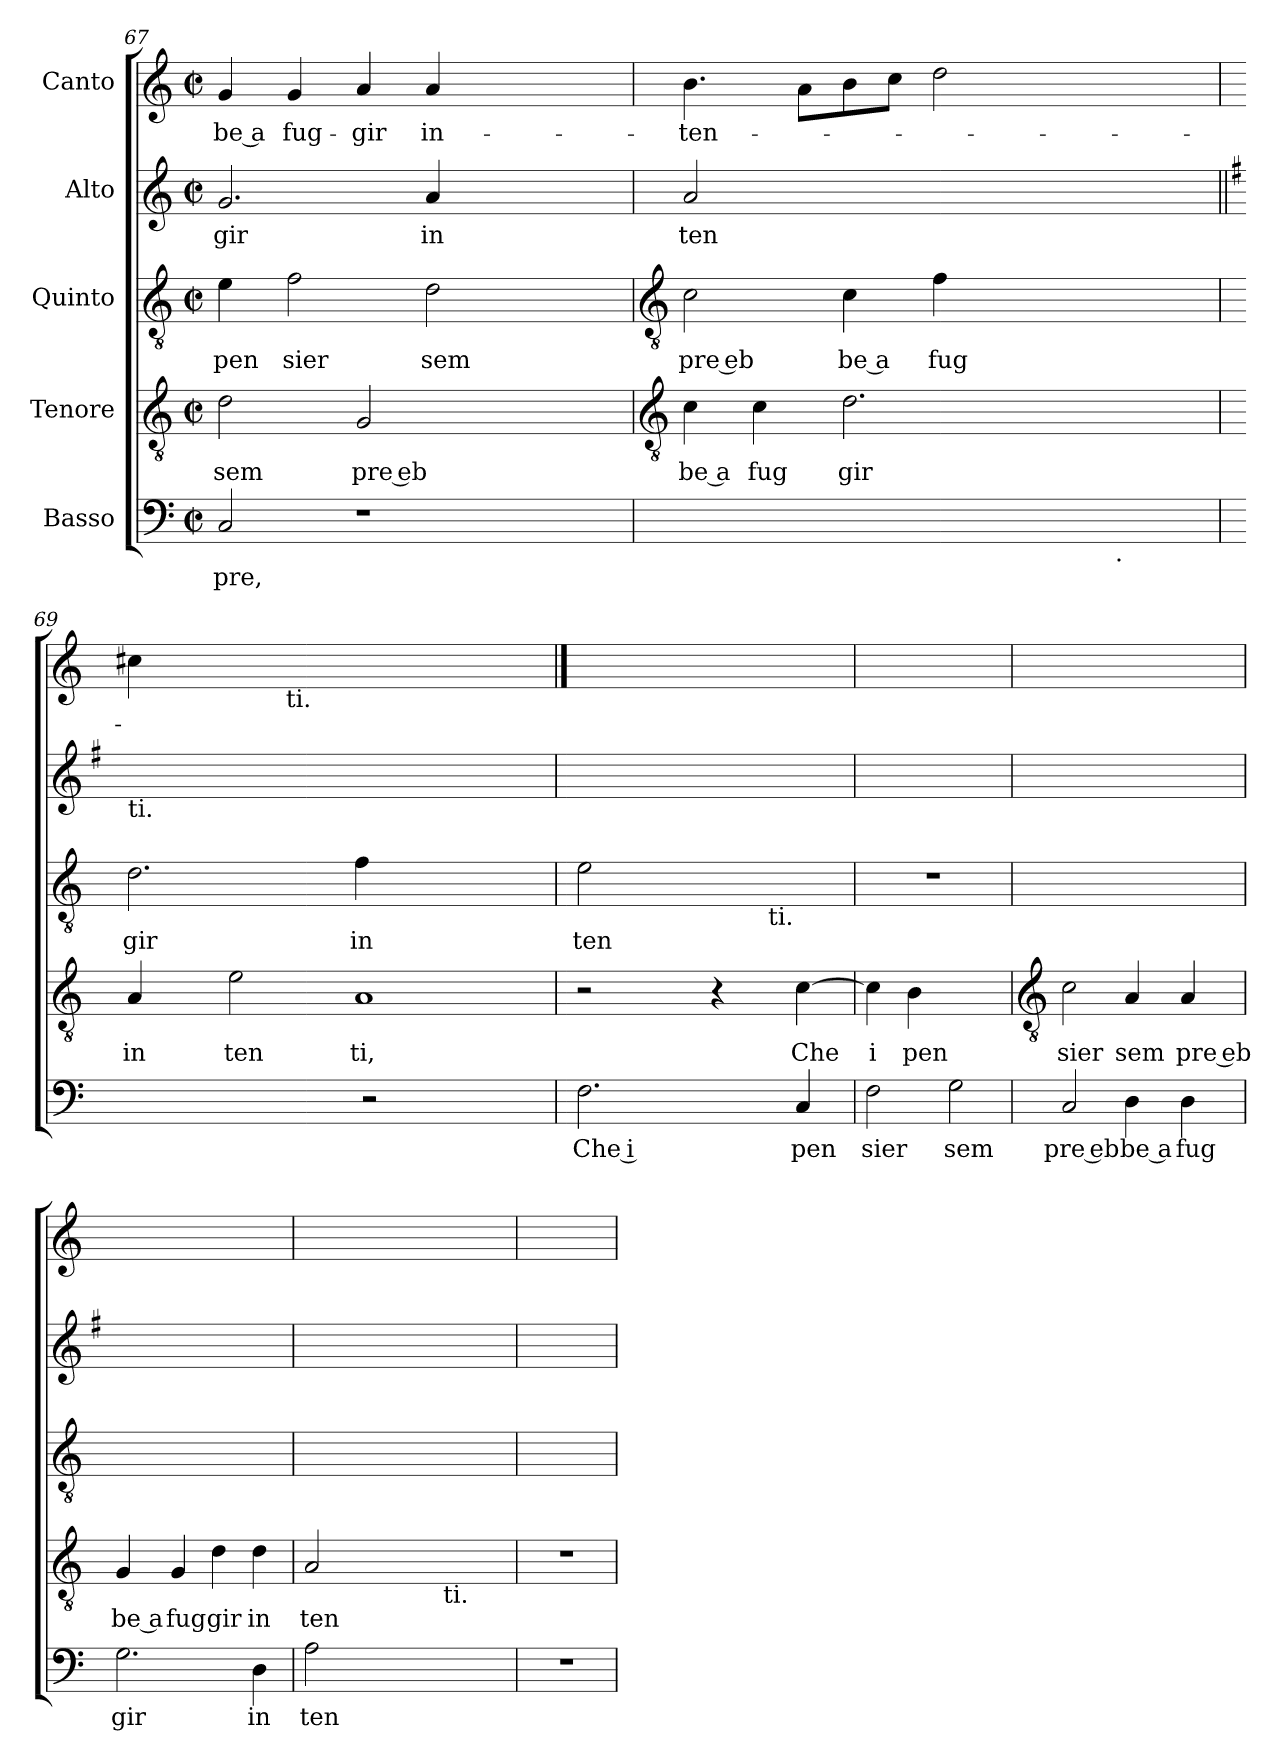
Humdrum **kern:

**kern	**text	**kern	**text	**kern	**text	**kern	**text	**kern	**text
*part5	*part5	*part4	*part4	*part3	*part3	*part2	*part2	*part1	*part1
*staff5	*staff5	*staff4	*staff4	*staff3	*staff3	*staff2	*staff2	*staff1	*staff1
*I"Basso	*	*I"Tenore	*	*I"Quinto	*	*I"Alto	*	*I"Canto	*
!!LO:LB:g=z
*clefF4	*	*clefGv2	*	*clefGv2	*	*clefG2	*	*clefG2	*
*k[]	*	*k[]	*	*k[]	*	*k[]	*	*k[]	*
*C:	*	*C:	*	*C:	*	*C:	*	*C:	*
*M2/2	*	*M2/2	*	*M2/2	*	*M2/2	*	*M2/2	*
*met(c|)	*	*met(c|)	*	*met(c|)	*	*met(c|)	*	*met(c|)	*
=67	=67	=67	=67	=67	=67	=67	=67	=67	=67
!	!LO:LY:b	!	!LO:LY:b	!	!LO:LY:b	!	!LO:LY:b	!	!LO:LY:b
2C/	pre,	2d\	sem	4e\	pen	2.g/	gir	4g/	-be a
!	!	!	!	!	!LO:LY:b	!	!	!	!LO:LY:b
.	.	.	.	2f\	sier	.	.	4g/	fug-
!	!	!	!LO:LY:b	!	!	!	!	!	!LO:LY:b
1r	.	2G/	pre eb	.	.	.	.	4a/	-gir
!	!	!	!	!	!LO:LY:b	!	!LO:LY:b	!	!LO:LY:b
.	.	.	.	2d\	sem	4a/	in	4a/	in-
.	.	2ryy	.	.	.	2ryy	.	2ryy	.
.	.	.	.	4ryy	.	.	.	.	.
!!LO:LB:g=z
=68	=68	=68	=68	=68	=68	=68	=68	=68	=68
*	*	*clefGv2	*	*clefGv2	*	*	*	*	*
!	!	!	!LO:LY:b	!	!LO:LY:b	!	!LO:LY:b	!	!LO:LY:b
4ryy	.	4c\	be a	2c\	pre eb	2a/	ten	4.b\	-ten-
!	!	!	!LO:LY:b	!	!	!	!	!	!
4ryy	.	4c\	fug	.	.	.	.	.	.
.	.	.	.	.	.	.	.	8a\L	.
!	!	!	!LO:LY:b	!	!LO:LY:b	!	!	!	!
4ryy	.	2.d\	gir	4c\	be a	2.ryy	.	8b\	.
.	.	.	.	.	.	.	.	8cc\J	.
!	!	!	!	!	!LO:LY:b	!	!	!	!
64ryy	.	.	.	4f\	fug	.	.	2dd\	.
64ryy	.	.	.	.	.	.	.	.	.
64ryy	.	.	.	.	.	.	.	.	.
64ryy	.	.	.	.	.	.	.	.	.
64ryy	.	.	.	.	.	.	.	.	.
64ryy	.	.	.	.	.	.	.	.	.
64ryy	.	.	.	.	.	.	.	.	.
64ryy	.	.	.	.	.	.	.	.	.
64ryy	.	.	.	.	.	.	.	.	.
64ryy	.	.	.	.	.	.	.	.	.
64ryy	.	.	.	.	.	.	.	.	.
64ryy	.	.	.	.	.	.	.	.	.
64ryy	.	.	.	.	.	.	.	.	.
64ryy	.	.	.	.	.	.	.	.	.
!LO:TX:b:t=.	!	!	!	!	!	!	!	!	!
64ryy	.	.	.	.	.	.	.	.	.
4ryy	.	.	.	.	.	.	.	.	.
.	.	.	.	4ryy	.	.	.	.	.
64ryy	.	.	.	.	.	.	.	.	.
=69	=69	=69	=69	=69	=69	=69||	=69	=69	=69
*	*	*	*	*	*	*k[f#]	*	*	*
*	*	*	*	*	*	*G:	*	*	*
!	!	!	!	!	!	!LO:TX:b:t=ti.	!	!	!
!	!	!	!LO:LY:b	!	!LO:LY:b	!	!	!	!
4ryy	.	4A/	in	2.d\	gir	32ryy	.	4cc#X\	.
.	.	.	.	.	.	64ryy	.	.	.
.	.	.	.	.	.	64ryy	.	.	.
.	.	.	.	.	.	64ryy	.	.	.
.	.	.	.	.	.	64ryy	.	.	.
.	.	.	.	.	.	64ryy	.	.	.
.	.	.	.	.	.	64ryy	.	.	.
.	.	.	.	.	.	64ryy	.	.	.
.	.	.	.	.	.	64ryy	.	.	.
.	.	.	.	.	.	64ryy	.	.	.
.	.	.	.	.	.	1ryy	.	.	.
!	!	!	!LO:LY:b	!	!	!	!	!	!
4ryy	.	2e\	ten	.	.	.	.	32ryy	.
.	.	.	.	.	.	.	.	32ryy	.
.	.	.	.	.	.	.	.	32ryy	.
.	.	.	.	.	.	.	.	32ryy	.
.	.	.	.	.	.	.	.	32ryy	.
!	!	!	!	!	!	!	!	!LO:TX:b:t=ti.	!
.	.	.	.	.	.	.	.	64ryy	.
.	.	.	.	.	.	.	.	1ryy	.
4ryy	.	.	.	.	.	.	.	.	.
!	!	!	!LO:LY:b	!	!LO:LY:b	!	!	!	!
64ryy	.	1A	ti,	4f\	in	.	.	.	.
2r	.	.	.	.	.	.	.	.	.
.	.	.	.	2.ryy	.	.	.	.	.
.	.	.	.	.	.	2ryy	.	.	.
64%31ryy	.	.	.	.	.	.	.	.	.
.	.	.	.	.	.	.	.	4ryy	.
.	.	.	.	.	.	16ryy	.	16ryy	.
.	.	.	.	.	.	64ryy	.	64ryy	.
=70	==70	=70	==70	=70	==70	=70	==70	==70	==70
!	!LO:LY:b	!	!	!	!LO:LY:b	!	!	!	!
2.F\	Che i	2r	.	2e\	ten	1ryy	.	64ryy	.
.	.	.	.	.	.	.	.	64ryy	.
.	.	.	.	.	.	.	.	64ryy	.
.	.	.	.	.	.	.	.	64ryy	.
.	.	.	.	.	.	.	.	64ryy	.
.	.	.	.	.	.	.	.	64ryy	.
.	.	.	.	.	.	.	.	64ryy	.
.	.	.	.	.	.	.	.	64ryy	.
.	.	.	.	.	.	.	.	64ryy	.
.	.	.	.	.	.	.	.	64ryy	.
.	.	.	.	.	.	.	.	64ryy	.
.	.	.	.	.	.	.	.	2ryy	.
.	.	4r	.	32ryy	.	.	.	.	.
.	.	.	.	32ryy	.	.	.	.	.
.	.	.	.	32ryy	.	.	.	.	.
.	.	.	.	32ryy	.	.	.	.	.
.	.	.	.	32ryy	.	.	.	.	.
!	!	!	!	!LO:TX:b:t=ti.	!	!	!	!	!
.	.	.	.	64ryy	.	.	.	.	.
.	.	.	.	4ryy	.	.	.	4ryy	.
!	!LO:LY:b	!	!LO:LY:b	!	!	!	!	!	!
4C/	pen	[4c\	Che	.	.	.	.	.	.
.	.	.	.	16ryy	.	.	.	16ryy	.
.	.	.	.	64ryy	.	.	.	64ryy	.
=	=	=	=	=	=	=	=	=	=
!	!LO:LY:b	!	!LO:LY:b	!	!	!	!	!	!
2F\	sier	4c\]	i	1r	.	1ryy	.	1ryy	.
!	!	!	!LO:LY:b	!	!	!	!	!	!
.	.	4B\	pen	.	.	.	.	.	.
!	!LO:LY:b	!	!	!	!	!	!	!	!
2G\	sem	2ryy	.	.	.	.	.	.	.
!!LO:LB:g=z
=	=	=	=	=	=	=	=	=	=
*	*	*clefGv2	*	*	*	*	*	*	*
!	!LO:LY:b	!	!LO:LY:b	!	!	!	!	!	!
2C/	pre eb	2c\	sier	1ryy	.	1ryy	.	1ryy	.
!	!LO:LY:b	!	!LO:LY:b	!	!	!	!	!	!
4D\	be a	4A/	sem	.	.	.	.	.	.
!	!LO:LY:b	!	!LO:LY:b	!	!	!	!	!	!
4D\	fug	4A/	pre eb	.	.	.	.	.	.
=	=	=	=	=	=	=	=	=	=
!	!LO:LY:b	!	!LO:LY:b	!	!	!	!	!	!
2.G\	gir	4G/	be a	1ryy	.	1ryy	.	1ryy	.
!	!	!	!LO:LY:b	!	!	!	!	!	!
.	.	4G/	fug	.	.	.	.	.	.
!	!	!	!LO:LY:b	!	!	!	!	!	!
.	.	4d\	gir	.	.	.	.	.	.
!	!LO:LY:b	!	!LO:LY:b	!	!	!	!	!	!
4D\	in	4d\	in	.	.	.	.	.	.
=	=	=	=	=	=	=	=	=	=
!	!LO:LY:b	!	!LO:LY:b	!	!	!	!	!	!
2A\	ten	2A/	ten	1ryy	.	1ryy	.	1ryy	.
64ryy	.	32ryy	.	.	.	.	.	.	.
64ryy	.	.	.	.	.	.	.	.	.
64ryy	.	32ryy	.	.	.	.	.	.	.
64ryy	.	.	.	.	.	.	.	.	.
64ryy	.	32ryy	.	.	.	.	.	.	.
64ryy	.	.	.	.	.	.	.	.	.
64ryy	.	32ryy	.	.	.	.	.	.	.
64ryy	.	.	.	.	.	.	.	.	.
64ryy	.	32ryy	.	.	.	.	.	.	.
64ryy	.	.	.	.	.	.	.	.	.
!	!	!LO:TX:b:t=ti.	!	!	!	!	!	!	!
64ryy	.	64ryy	.	.	.	.	.	.	.
4ryy	.	4ryy	.	.	.	.	.	.	.
16ryy	.	16ryy	.	.	.	.	.	.	.
64ryy	.	64ryy	.	.	.	.	.	.	.
=	=	=	=	=	=	=	=	=	=
1r	.	1r	.	1ryy	.	1ryy	.	1ryy	.
=	=	=	=	=	=	=	=	=	=
*-	*-	*-	*-	*-	*-	*-	*-	*-	*-
